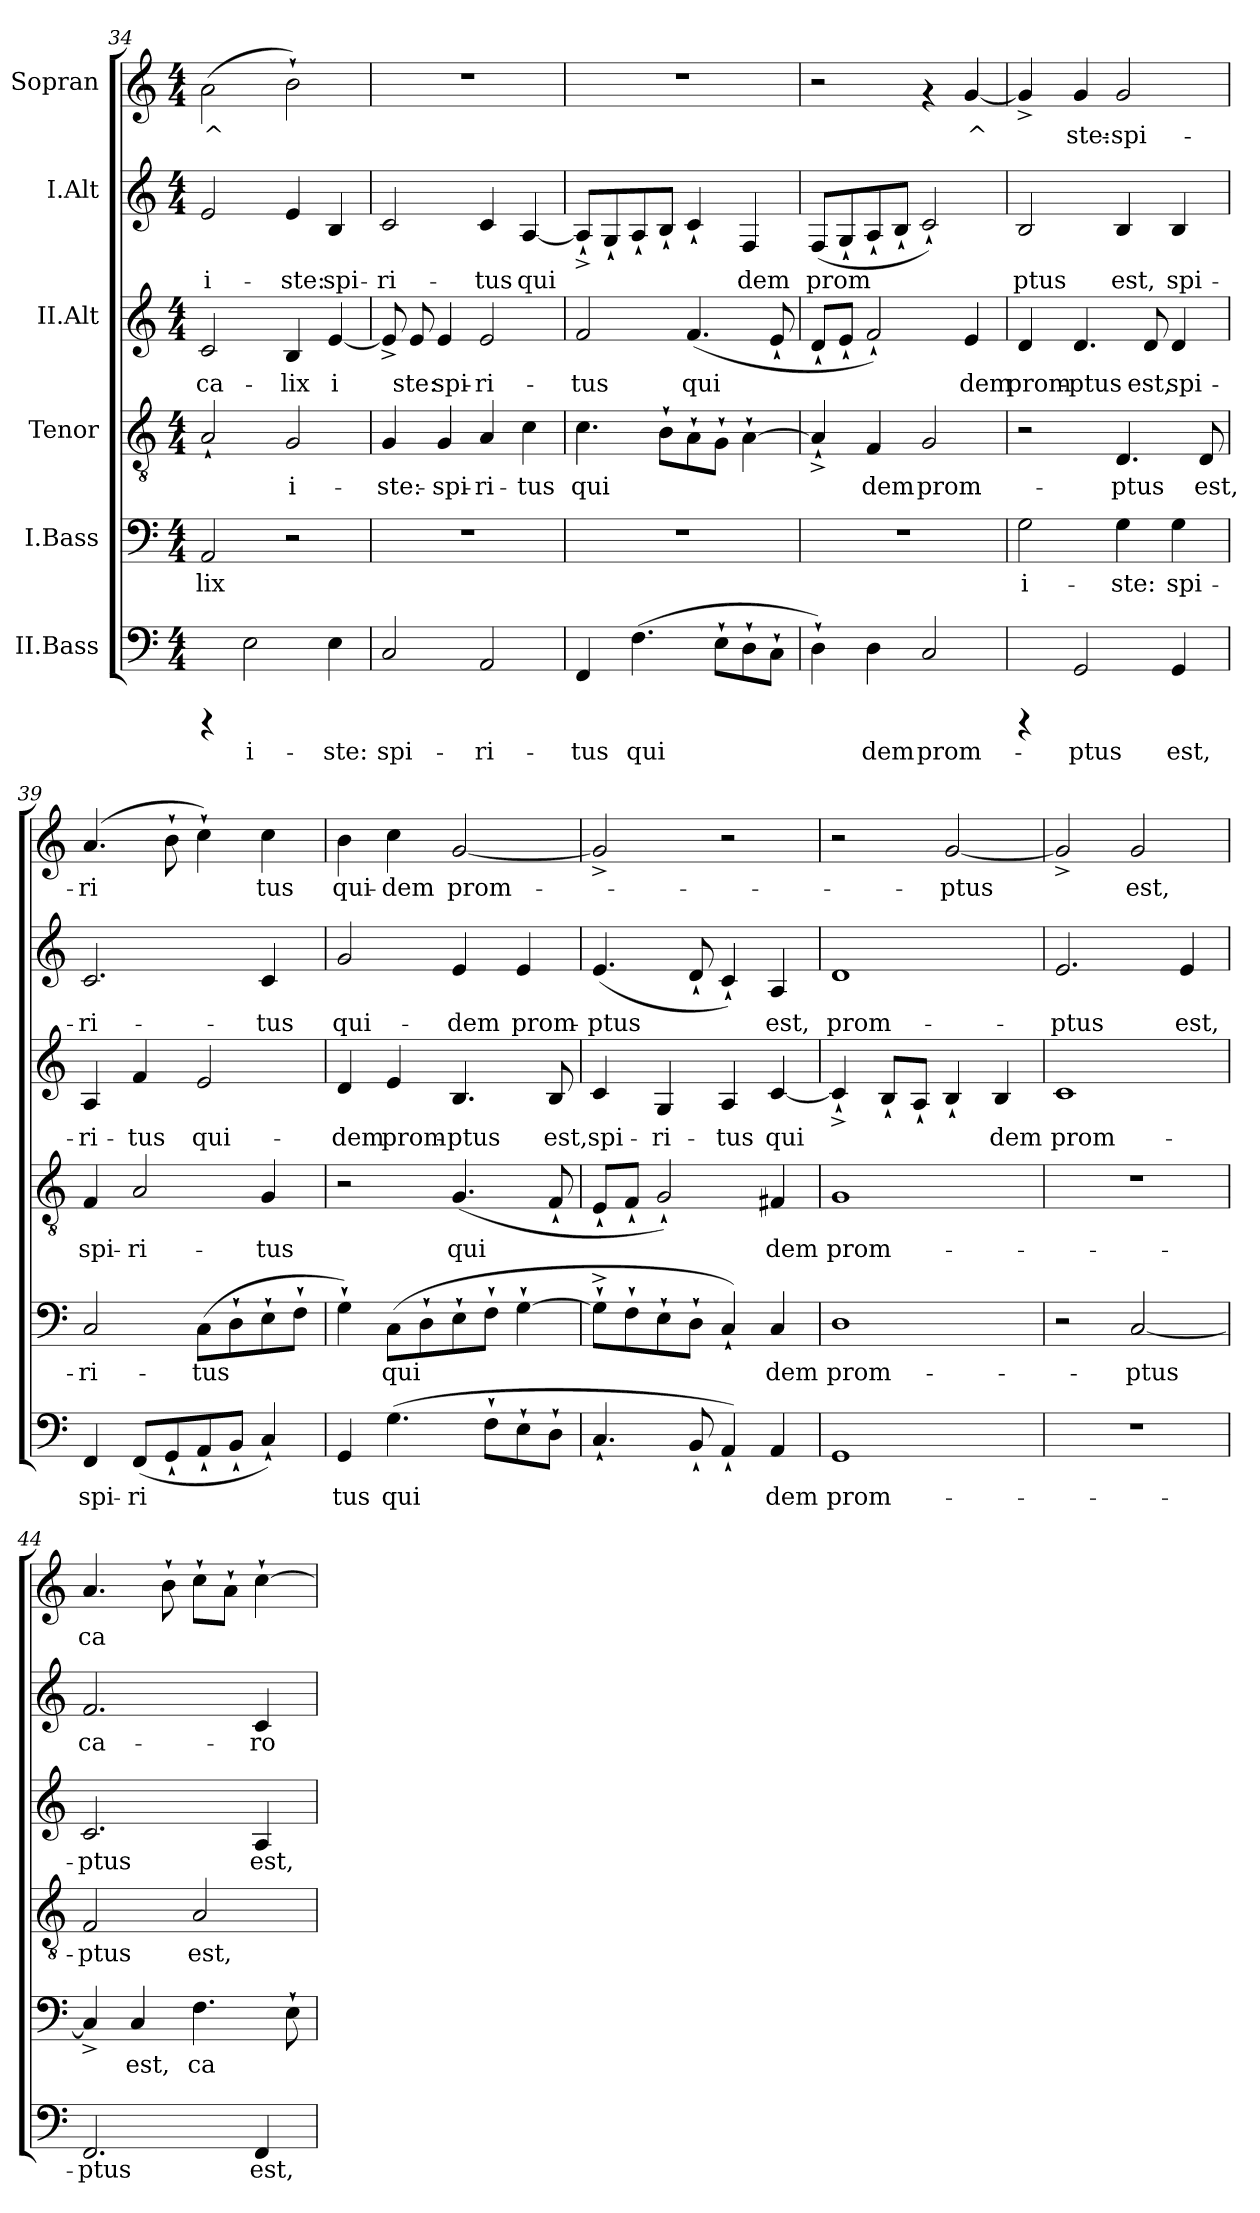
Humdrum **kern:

**kern	**text	**kern	**text	**kern	**text	**kern	**text	**kern	**text	**kern	**text
*part6	*part6	*part5	*part5	*part4	*part4	*part3	*part3	*part2	*part2	*part1	*part1
*staff6	*staff6	*staff5	*staff5	*staff4	*staff4	*staff3	*staff3	*staff2	*staff2	*staff1	*staff1
*I"II.Bass	*	*I"I.Bass	*	*I"Tenor	*	*I"II.Alt	*	*I"I.Alt	*	*I"Sopran	*
!!LO:PB:g=z
*clefF4	*	*clefF4	*	*clefGv2	*	*clefG2	*	*clefG2	*	*clefG2	*
*k[]	*	*k[]	*	*k[]	*	*k[]	*	*k[]	*	*k[]	*
*C:	*	*C:	*	*C:	*	*C:	*	*C:	*	*C:	*
*M4/4	*	*M4/4	*	*M4/4	*	*M4/4	*	*M4/4	*	*M4/4	*
=34	=34	=34	=34	=34	=34	=34	=34	=34	=34	=34	=34
!	!	!	!LO:LY:b	!	!LO:LY:b	!	!LO:LY:b	!	!LO:LY:b	!	!LO:LY:b
4rCCC	.	2AA/	-lix	2A`</	.	2c/	ca-	2e/	i-	(>2a\	-^-
!	!LO:LY:b	!	!	!	!	!	!	!	!	!	!
2E\	i-	.	.	.	.	.	.	.	.	.	.
!	!	!	!	!	!LO:LY:b	!	!LO:LY:b	!	!LO:LY:b	!	!LO:LY:b
.	.	2r	.	2G/	i-	4B/	-lix	4e/	-ste:	2b`>\)	--
!	!LO:LY:b	!	!	!	!	!	!LO:LY:b	!	!LO:LY:b	!	!
4E\	-ste:	.	.	.	.	[<4e/	i-	4B/	spi-	.	.
=35	=35	=35	=35	=35	=35	=35	=35	=35	=35	=35	=35
!	!LO:LY:b	!	!	!	!LO:LY:b	!	!LO:LY:b	!	!LO:LY:b	!	!
2C/	spi-	1r	.	4G/	-ste:-	8e^</]	-	2c/	-ri-	1r	.
!	!	!	!	!	!	!	!LO:LY:b	!	!	!	!
.	.	.	.	.	.	8e/	ste:	.	.	.	.
!	!	!	!	!	!LO:LY:b	!	!LO:LY:b	!	!	!	!
.	.	.	.	4G/	-spi-	4e/	spi-	.	.	.	.
!	!LO:LY:b	!	!	!	!LO:LY:b	!	!LO:LY:b	!	!LO:LY:b	!	!
2AA/	-ri-	.	.	4A/	-ri-	2e/	-ri-	4c/	-tus	.	.
!	!	!	!	!	!LO:LY:b	!	!	!	!LO:LY:b	!	!
.	.	.	.	4c\	-tus	.	.	[<4A/	qui-	.	.
=36	=36	=36	=36	=36	=36	=36	=36	=36	=36	=36	=36
!	!LO:LY:b	!	!	!	!LO:LY:b	!	!LO:LY:b	!	!LO:LY:b	!	!
4FF/	-tus	1r	.	4.c\	qui-	2f/	-tus	8A^>`</L]	-	1r	.
!	!	!	!	!	!	!	!	!	!LO:LY:b	!	!
.	.	.	.	.	.	.	.	8G`</	.	.	.
!	!LO:LY:b	!	!	!	!	!	!	!	!LO:LY:b	!	!
(>4.F\	qui-	.	.	.	.	.	.	8A`</	.	.	.
!	!	!	!	!	!LO:LY:b	!	!	!	!LO:LY:b	!	!
.	.	.	.	8B`>\L	--	.	.	8B`</J	.	.	.
!	!	!	!	!	!LO:LY:b	!	!LO:LY:b	!	!LO:LY:b	!	!
.	.	.	.	8A`>\	--	(>4.f/	qui-	4c`</	.	.	.
!	!LO:LY:b	!	!	!	!LO:LY:b	!	!	!	!	!	!
8E`>\L	--	.	.	8G`>\J	--	.	.	.	.	.	.
!	!LO:LY:b	!	!	!	!LO:LY:b	!	!	!	!LO:LY:b	!	!
8D`>\	--	.	.	[>4A`>\	--	.	.	4F/	dem	.	.
!	!LO:LY:b	!	!	!	!	!	!LO:LY:b	!	!	!	!
8C`>\J	--	.	.	.	.	8e`</	--	.	.	.	.
=37	=37	=37	=37	=37	=37	=37	=37	=37	=37	=37	=37
!	!LO:LY:b	!	!	!	!LO:LY:b	!	!LO:LY:b	!	!LO:LY:b	!	!
4D`>\)	-	1r	.	4A^>`</]	-	8d`</L	-	(>8F/L	prom-	2r	.
!	!	!	!	!	!	!	!LO:LY:b	!	!LO:LY:b	!	!
.	.	.	.	.	.	8e`</J	.	8G`</	--	.	.
!	!LO:LY:b	!	!	!	!LO:LY:b	!	!LO:LY:b	!	!LO:LY:b	!	!
4D\	dem	.	.	4F/	dem	2f`</)	.	8A`</	--	.	.
!	!	!	!	!	!	!	!	!	!LO:LY:b	!	!
.	.	.	.	.	.	.	.	8B`</J	--	.	.
!	!LO:LY:b	!	!	!	!LO:LY:b	!	!	!	!LO:LY:b	!	!
2C/	prom-	.	.	2G/	prom-	.	.	2c`</)	--	4rf	.
!	!	!	!	!	!	!	!LO:LY:b	!	!	!	!LO:LY:b
.	.	.	.	.	.	4e/	dem	.	.	[<4g/	-^-
=38	=38	=38	=38	=38	=38	=38	=38	=38	=38	=38	=38
!	!	!	!LO:LY:b	!	!	!	!LO:LY:b	!	!LO:LY:b	!	!LO:LY:b
4rCCC	.	2G\	i-	2r	.	4d/	prom-	2B/	-ptus	4g^</]	-
!	!LO:LY:b	!	!	!	!	!	!LO:LY:b	!	!	!	!LO:LY:b
2GG/	-ptus	.	.	.	.	4.d/	-ptus	.	.	4g/	ste:-
!	!	!	!LO:LY:b	!	!LO:LY:b	!	!	!	!LO:LY:b	!	!LO:LY:b
.	.	4G\	-ste:	4.D/	-ptus	.	.	4B/	est,	2g/	-spi-
!	!	!	!	!	!	!	!LO:LY:b	!	!	!	!
.	.	.	.	.	.	8d/	est,	.	.	.	.
!	!LO:LY:b	!	!LO:LY:b	!	!	!	!LO:LY:b	!	!LO:LY:b	!	!
4GG/	est,	4G\	spi-	.	.	4d/	spi-	4B/	spi-	.	.
!	!	!	!	!	!LO:LY:b	!	!	!	!	!	!
.	.	.	.	8D/	est,	.	.	.	.	.	.
=39	=39	=39	=39	=39	=39	=39	=39	=39	=39	=39	=39
!	!LO:LY:b	!	!LO:LY:b	!	!LO:LY:b	!	!LO:LY:b	!	!LO:LY:b	!	!LO:LY:b
4FF/	spi-	2C/	-ri-	4F/	spi-	4A/	-ri-	2.c/	-ri-	(>4.a/	-ri-
!	!LO:LY:b	!	!	!	!LO:LY:b	!	!LO:LY:b	!	!	!	!
(>8FF/L	-ri-	.	.	2A/	-ri-	4f/	-tus	.	.	.	.
!	!LO:LY:b	!	!	!	!	!	!	!	!	!	!LO:LY:b
8GG`</	--	.	.	.	.	.	.	.	.	8b`>\	-
!	!LO:LY:b	!	!LO:LY:b	!	!	!	!LO:LY:b	!	!	!	!LO:LY:b
8AA`</	--	(>8C\L	-tus	.	.	2e/	qui-	.	.	4cc`>\)	.
!	!LO:LY:b	!	!LO:LY:b	!	!	!	!	!	!	!	!
8BB`</J	--	8D`>\	.	.	.	.	.	.	.	.	.
!	!LO:LY:b	!	!LO:LY:b	!	!LO:LY:b	!	!	!	!LO:LY:b	!	!LO:LY:b
4C`</)	--	8E`>\	.	4G/	-tus	.	.	4c/	-tus	4cc\	tus
!	!	!	!LO:LY:b	!	!	!	!	!	!	!	!
.	.	8F`>\J	.	.	.	.	.	.	.	.	.
!!LO:LB:g=z
=40	=40	=40	=40	=40	=40	=40	=40	=40	=40	=40	=40
!	!LO:LY:b	!	!LO:LY:b	!	!	!	!LO:LY:b	!	!LO:LY:b	!	!LO:LY:b
4GG/	-tus	4G`>\)	.	2r	.	4d/	-dem	2g/	qui-	4b\	qui-
!	!LO:LY:b	!	!LO:LY:b	!	!	!	!LO:LY:b	!	!	!	!LO:LY:b
(>4.G\	qui-	(>8C\L	qui-	.	.	4e/	prom-	.	.	4cc\	-dem
!	!	!	!LO:LY:b	!	!	!	!	!	!	!	!
.	.	8D`>\	--	.	.	.	.	.	.	.	.
!	!	!	!LO:LY:b	!	!LO:LY:b	!	!LO:LY:b	!	!LO:LY:b	!	!LO:LY:b
.	.	8E`>\	--	(>4.G/	qui-	4.B/	-ptus	4e/	-dem	[<2g/	prom-
!	!LO:LY:b	!	!LO:LY:b	!	!	!	!	!	!	!	!
8F`>\L	--	8F`>\J	--	.	.	.	.	.	.	.	.
!	!LO:LY:b	!	!LO:LY:b	!	!	!	!	!	!LO:LY:b	!	!
8E`>\	--	[>4G`>\	--	.	.	.	.	4e/	prom-	.	.
!	!LO:LY:b	!	!	!	!LO:LY:b	!	!LO:LY:b	!	!	!	!
8D`>\J	--	.	.	8F`</	--	8B/	est,	.	.	.	.
=41	=41	=41	=41	=41	=41	=41	=41	=41	=41	=41	=41
!	!LO:LY:b	!	!LO:LY:b	!	!LO:LY:b	!	!LO:LY:b	!	!LO:LY:b	!	!
4.C`</	-	8G^>`>\L]	-	8E`</L	-	4c/	spi-	(>4.e/	-ptus	2g^</]	.
!	!	!	!LO:LY:b	!	!LO:LY:b	!	!	!	!	!	!
.	.	8F`>\	.	8F`</J	.	.	.	.	.	.	.
!	!	!	!LO:LY:b	!	!LO:LY:b	!	!LO:LY:b	!	!	!	!
.	.	8E`>\	.	2G`</)	.	4G/	-ri-	.	.	.	.
!	!LO:LY:b	!	!LO:LY:b	!	!	!	!	!	!LO:LY:b	!	!
8BB`</	.	8D`>\J	.	.	.	.	.	8d`</	.	.	.
!	!LO:LY:b	!	!LO:LY:b	!	!	!	!LO:LY:b	!	!LO:LY:b	!	!
4AA`</)	.	4C`</)	.	.	.	4A/	-tus	4c`</)	.	2r	.
!	!LO:LY:b	!	!LO:LY:b	!	!LO:LY:b	!	!LO:LY:b	!	!LO:LY:b	!	!
4AA/	dem	4C/	dem	4F#X/	dem	[<4c/	qui-	4A/	est,	.	.
=42	=42	=42	=42	=42	=42	=42	=42	=42	=42	=42	=42
!	!LO:LY:b	!	!LO:LY:b	!	!LO:LY:b	!	!LO:LY:b	!	!LO:LY:b	!	!
1GG	prom-	1D	prom-	1G	prom-	4c^>`</]	-	1d	prom-	2r	.
!	!	!	!	!	!	!	!LO:LY:b	!	!	!	!
.	.	.	.	.	.	8B`</L	.	.	.	.	.
!	!	!	!	!	!	!	!LO:LY:b	!	!	!	!
.	.	.	.	.	.	8A`</J	.	.	.	.	.
!	!	!	!	!	!	!	!LO:LY:b	!	!	!	!LO:LY:b
.	.	.	.	.	.	4B`</	.	.	.	[<2g/	-ptus
!	!	!	!	!	!	!	!LO:LY:b	!	!	!	!
.	.	.	.	.	.	4B/	dem	.	.	.	.
=43	=43	=43	=43	=43	=43	=43	=43	=43	=43	=43	=43
!	!	!	!	!	!	!	!LO:LY:b	!	!LO:LY:b	!	!LO:LY:b
1r	.	2r	.	1r	.	1c	prom-	2.e/	-ptus	2g^</]	.
!	!	!	!LO:LY:b	!	!	!	!	!	!	!	!LO:LY:b
.	.	[<2C/	-ptus	.	.	.	.	.	.	2g/	est,
!	!	!	!	!	!	!	!	!	!LO:LY:b	!	!
.	.	.	.	.	.	.	.	4e/	est,	.	.
=44	=44	=44	=44	=44	=44	=44	=44	=44	=44	=44	=44
!	!LO:LY:b	!	!LO:LY:b	!	!LO:LY:b	!	!LO:LY:b	!	!LO:LY:b	!	!LO:LY:b
2.FF/	-ptus	4C^</]	.	2F/	-ptus	2.c/	-ptus	2.f/	ca-	4.a/	ca-
!	!	!	!LO:LY:b	!	!	!	!	!	!	!	!
.	.	4C/	est,	.	.	.	.	.	.	.	.
!	!	!	!	!	!	!	!	!	!	!	!LO:LY:b
.	.	.	.	.	.	.	.	.	.	8b`>\	--
!	!	!	!LO:LY:b	!	!LO:LY:b	!	!	!	!	!	!LO:LY:b
.	.	4.F\	ca-	2A/	est,	.	.	.	.	8cc`>\L	--
!	!	!	!	!	!	!	!	!	!	!	!LO:LY:b
.	.	.	.	.	.	.	.	.	.	8a`>\J	--
!	!LO:LY:b	!	!	!	!	!	!LO:LY:b	!	!LO:LY:b	!	!LO:LY:b
4FF/	est,	.	.	.	.	4A/	est,	4c/	-ro	[>4cc`>\	--
!	!	!	!LO:LY:b	!	!	!	!	!	!	!	!
.	.	8E`>\	--	.	.	.	.	.	.	.	.
=	=	=	=	=	=	=	=	=	=	=	=
*-	*-	*-	*-	*-	*-	*-	*-	*-	*-	*-	*-
